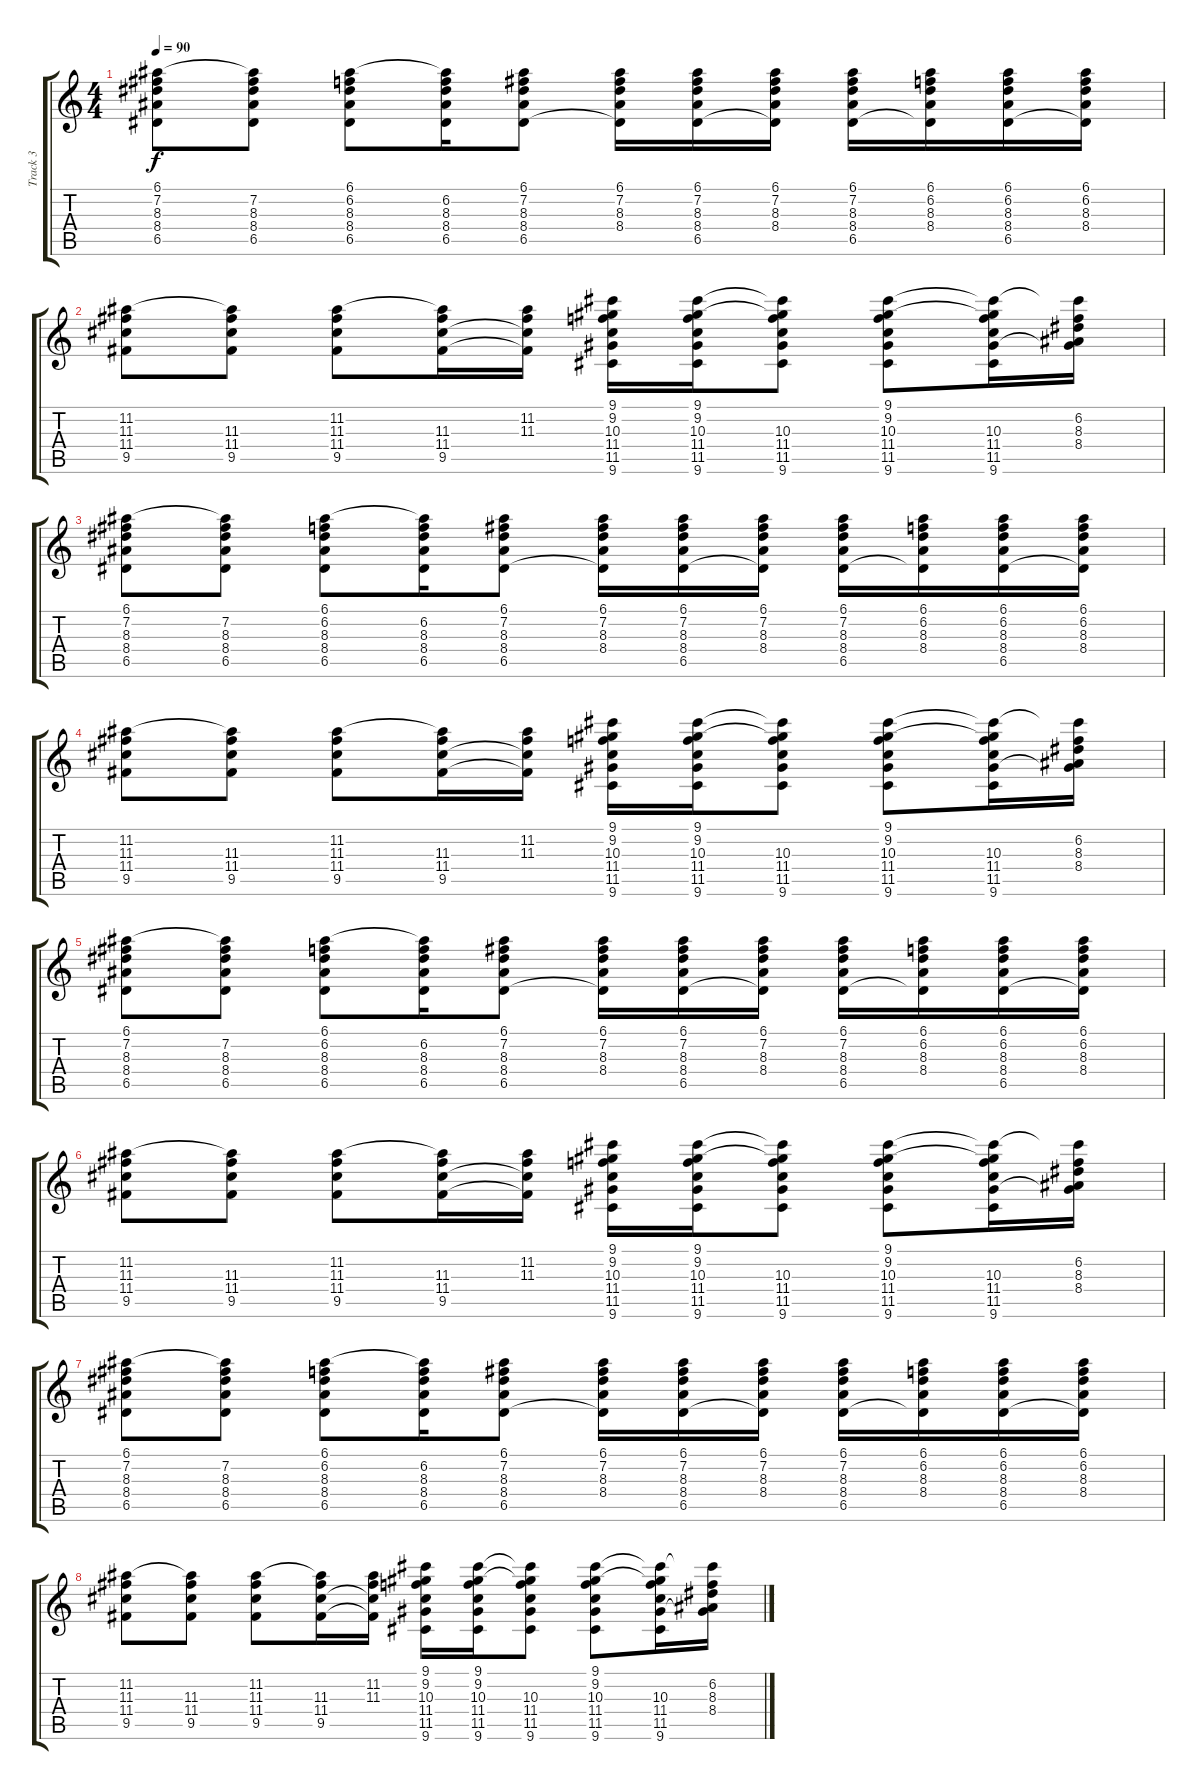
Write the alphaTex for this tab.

\track ("Track 3" "Track 3") {instrument acousticguitarsteel}
\staff {score tabs}
\tuning (E4 B3 G3 D3 A2 E2) {hide}
\ts (4 4)
\tempo 90
\clef g2
\ks c
(6.1 7.2 8.3 8.4 6.5).8{dy f} (6.1{t} 7.2 8.3 8.4 6.5).8 (6.1 6.2 8.3 8.4 6.5).8 (6.1{t} 6.2 8.3 8.4 6.5).16 (6.1 7.2 8.3 8.4 6.5).8 (6.1 7.2 8.3 8.4 6.5{t}).16 (6.1 7.2 8.3 8.4 6.5).16 (6.1 7.2 8.3 8.4 6.5{t}).16 (6.1 7.2 8.3 8.4 6.5).16 (6.1 6.2 8.3 8.4 6.5{t}).16 (6.1 6.2 8.3 8.4 6.5).16 (6.1 6.2 8.3 8.4 6.5{t}).16 |
(11.2 11.3 11.4 9.5).8 (11.2{t} 11.3 11.4 9.5).8 (11.2 11.3 11.4 9.5).8 (11.2{t} 11.3 11.4 9.5).16 (11.2 11.3 11.4{t} 9.5{t}).16 (9.1 9.2 10.3 11.4 11.5 9.6).16 (9.1 9.2 10.3 11.4 11.5 9.6).16 (9.1{t} 9.2{t} 10.3 11.4 11.5 9.6).8 (9.1 9.2 10.3 11.4 11.5 9.6).8 (9.1{t} 9.2{t} 10.3 11.4 11.5 9.6).16 (9.1{t} 6.2 8.3 8.4 11.5{t}).16 |
(6.1 7.2 8.3 8.4 6.5).8 (6.1{t} 7.2 8.3 8.4 6.5).8 (6.1 6.2 8.3 8.4 6.5).8 (6.1{t} 6.2 8.3 8.4 6.5).16 (6.1 7.2 8.3 8.4 6.5).8 (6.1 7.2 8.3 8.4 6.5{t}).16 (6.1 7.2 8.3 8.4 6.5).16 (6.1 7.2 8.3 8.4 6.5{t}).16 (6.1 7.2 8.3 8.4 6.5).16 (6.1 6.2 8.3 8.4 6.5{t}).16 (6.1 6.2 8.3 8.4 6.5).16 (6.1 6.2 8.3 8.4 6.5{t}).16 |
(11.2 11.3 11.4 9.5).8 (11.2{t} 11.3 11.4 9.5).8 (11.2 11.3 11.4 9.5).8 (11.2{t} 11.3 11.4 9.5).16 (11.2 11.3 11.4{t} 9.5{t}).16 (9.1 9.2 10.3 11.4 11.5 9.6).16 (9.1 9.2 10.3 11.4 11.5 9.6).16 (9.1{t} 9.2{t} 10.3 11.4 11.5 9.6).8 (9.1 9.2 10.3 11.4 11.5 9.6).8 (9.1{t} 9.2{t} 10.3 11.4 11.5 9.6).16 (9.1{t} 6.2 8.3 8.4 11.5{t}).16 |
(6.1 7.2 8.3 8.4 6.5).8 (6.1{t} 7.2 8.3 8.4 6.5).8 (6.1 6.2 8.3 8.4 6.5).8 (6.1{t} 6.2 8.3 8.4 6.5).16 (6.1 7.2 8.3 8.4 6.5).8 (6.1 7.2 8.3 8.4 6.5{t}).16 (6.1 7.2 8.3 8.4 6.5).16 (6.1 7.2 8.3 8.4 6.5{t}).16 (6.1 7.2 8.3 8.4 6.5).16 (6.1 6.2 8.3 8.4 6.5{t}).16 (6.1 6.2 8.3 8.4 6.5).16 (6.1 6.2 8.3 8.4 6.5{t}).16 |
(11.2 11.3 11.4 9.5).8 (11.2{t} 11.3 11.4 9.5).8 (11.2 11.3 11.4 9.5).8 (11.2{t} 11.3 11.4 9.5).16 (11.2 11.3 11.4{t} 9.5{t}).16 (9.1 9.2 10.3 11.4 11.5 9.6).16 (9.1 9.2 10.3 11.4 11.5 9.6).16 (9.1{t} 9.2{t} 10.3 11.4 11.5 9.6).8 (9.1 9.2 10.3 11.4 11.5 9.6).8 (9.1{t} 9.2{t} 10.3 11.4 11.5 9.6).16 (9.1{t} 6.2 8.3 8.4 11.5{t}).16 |
(6.1 7.2 8.3 8.4 6.5).8 (6.1{t} 7.2 8.3 8.4 6.5).8 (6.1 6.2 8.3 8.4 6.5).8 (6.1{t} 6.2 8.3 8.4 6.5).16 (6.1 7.2 8.3 8.4 6.5).8 (6.1 7.2 8.3 8.4 6.5{t}).16 (6.1 7.2 8.3 8.4 6.5).16 (6.1 7.2 8.3 8.4 6.5{t}).16 (6.1 7.2 8.3 8.4 6.5).16 (6.1 6.2 8.3 8.4 6.5{t}).16 (6.1 6.2 8.3 8.4 6.5).16 (6.1 6.2 8.3 8.4 6.5{t}).16 |
(11.2 11.3 11.4 9.5).8 (11.2{t} 11.3 11.4 9.5).8 (11.2 11.3 11.4 9.5).8 (11.2{t} 11.3 11.4 9.5).16 (11.2 11.3 11.4{t} 9.5{t}).16 (9.1 9.2 10.3 11.4 11.5 9.6).16 (9.1 9.2 10.3 11.4 11.5 9.6).16 (9.1{t} 9.2{t} 10.3 11.4 11.5 9.6).8 (9.1 9.2 10.3 11.4 11.5 9.6).8 (9.1{t} 9.2{t} 10.3 11.4 11.5 9.6).16 (9.1{t} 6.2 8.3 8.4 11.5{t}).16
